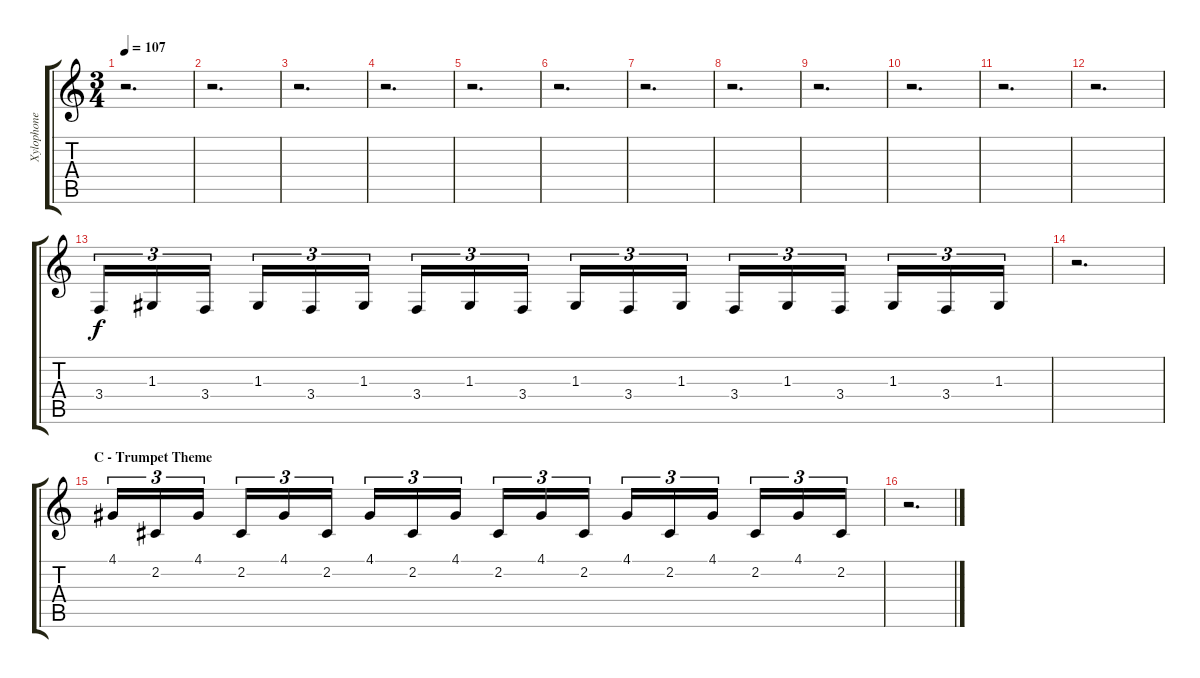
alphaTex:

\track ("Xylophone" "Xylophone") {instrument xylophone}
\staff {score tabs}
\tuning (E4 B3 G3 D3 A2 E2) {hide}
\ts (3 4)
\tempo 107
\clef g2
\ks c
r.2{d dy f} |
r.2{d} |
r.2{d} |
r.2{d} |
r.2{d} |
r.2{d} |
r.2{d} |
r.2{d} |
r.2{d} |
r.2{d} |
r.2{d} |
r.2{d} |
3.4.16{tu (3 2)} 1.3.16{tu (3 2)} 3.4.16{tu (3 2)} 1.3.16{tu (3 2)} 3.4.16{tu (3 2)} 1.3.16{tu (3 2)} 3.4.16{tu (3 2)} 1.3.16{tu (3 2)} 3.4.16{tu (3 2)} 1.3.16{tu (3 2)} 3.4.16{tu (3 2)} 1.3.16{tu (3 2)} 3.4.16{tu (3 2)} 1.3.16{tu (3 2)} 3.4.16{tu (3 2)} 1.3.16{tu (3 2)} 3.4.16{tu (3 2)} 1.3.16{tu (3 2)} |
r.2{d} |
\section ("" "C - Trumpet Theme")
4.1.16{tu (3 2)} 2.2.16{tu (3 2)} 4.1.16{tu (3 2)} 2.2.16{tu (3 2)} 4.1.16{tu (3 2)} 2.2.16{tu (3 2)} 4.1.16{tu (3 2)} 2.2.16{tu (3 2)} 4.1.16{tu (3 2)} 2.2.16{tu (3 2)} 4.1.16{tu (3 2)} 2.2.16{tu (3 2)} 4.1.16{tu (3 2)} 2.2.16{tu (3 2)} 4.1.16{tu (3 2)} 2.2.16{tu (3 2)} 4.1.16{tu (3 2)} 2.2.16{tu (3 2)} |
r.2{d}
